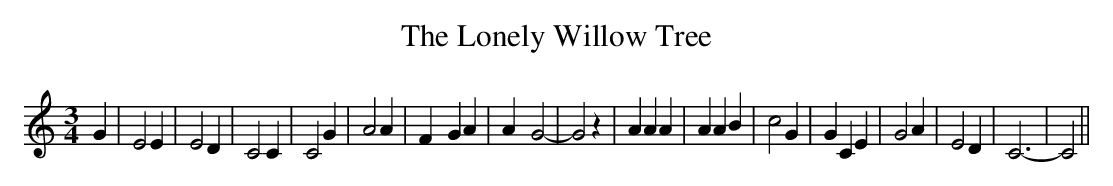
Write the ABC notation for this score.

X:1
T:The Lonely Willow Tree
M:3/4
L:1/4
K:C
 G| E2 E| E2 D| C2 C| C2 G| A2 A| F- G A| A- G2-| G2 z| A A A| A A B|\
 c2 G| G C E| G2 A| E2 D| C3-| C2||
